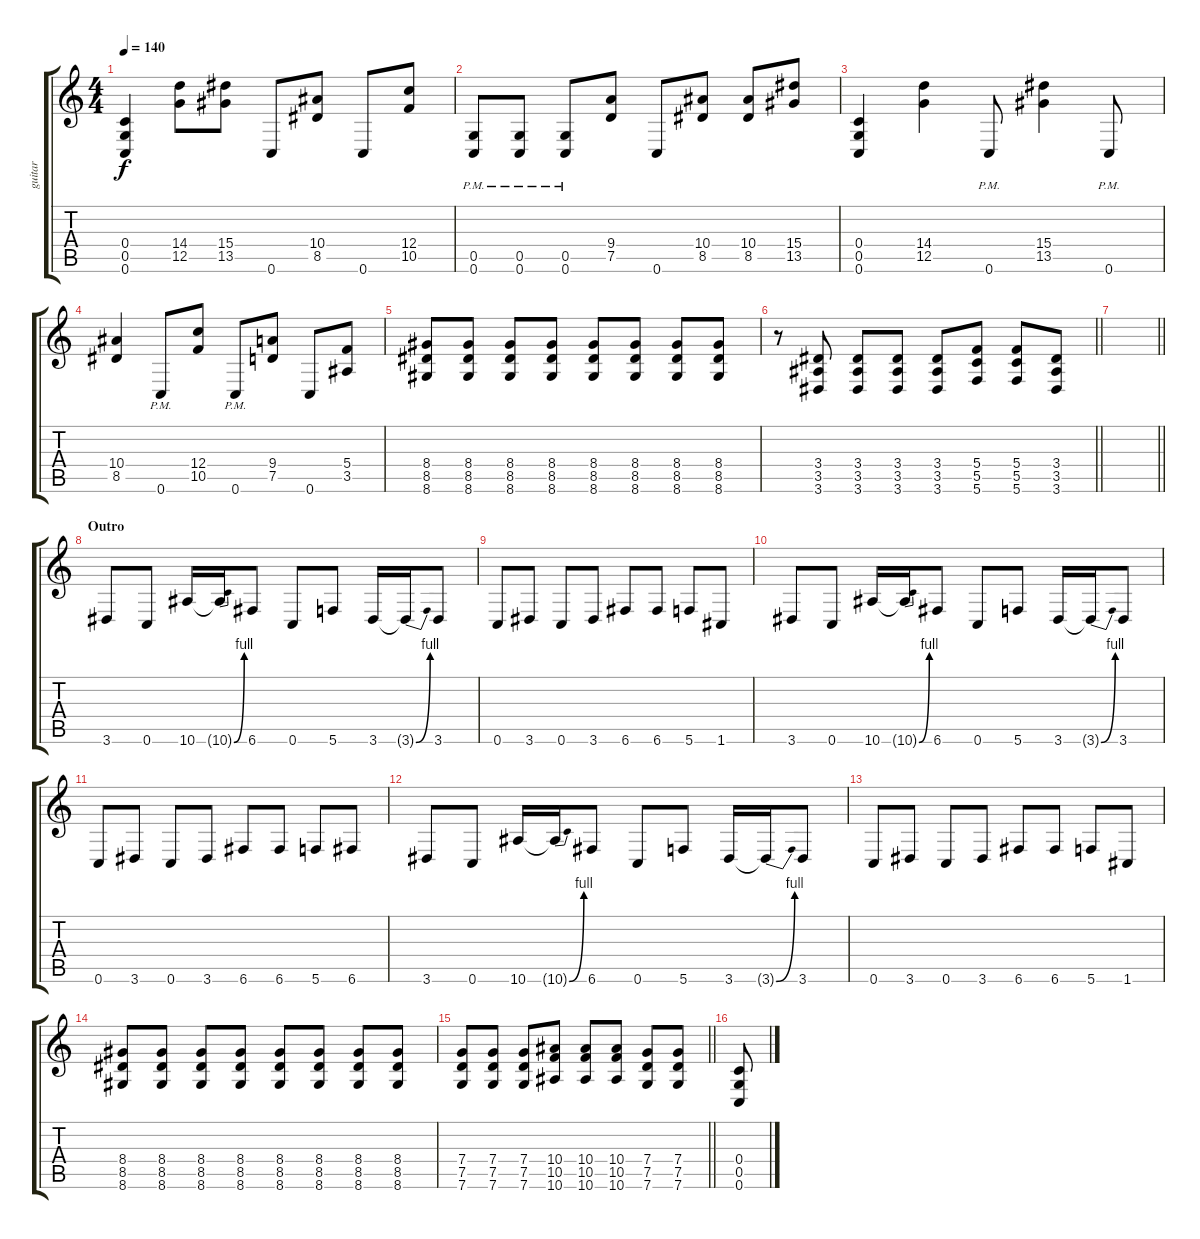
\track ("guitar" "guitar") {instrument distortionguitar}
\staff {score tabs}
\tuning (D4 A3 F3 C3 G2 C2) {hide}
\ts (4 4)
\tempo 140
\clef g2
\ks c
(0.4 0.5 0.6).4{dy f} (14.4 12.5).8 (15.4 13.5).8 0.6.8 (10.4 8.5).8 0.6.8 (12.4 10.5).8 |
(0.5{pm} 0.6{pm}).8 (0.5{pm} 0.6{pm}).8 (0.5{pm} 0.6{pm}).8 (9.4 7.5).8 0.6.8 (10.4 8.5).8 (10.4 8.5).8 (15.4 13.5).8 |
(0.4 0.5 0.6).4 (14.4 12.5).4 0.6{pm}.8 (15.4 13.5).4 0.6{pm}.8 |
(10.4 8.5).4 0.6{pm}.8 (12.4 10.5).8 0.6{pm}.8 (9.4 7.5).8 0.6.8 (5.4 3.5).8 |
(8.4 8.5 8.6).8 (8.4 8.5 8.6).8 (8.4 8.5 8.6).8 (8.4 8.5 8.6).8 (8.4 8.5 8.6).8 (8.4 8.5 8.6).8 (8.4 8.5 8.6).8 (8.4 8.5 8.6).8 |
\barLineRight lightlight
r.8 (3.4 3.5 3.6).8 (3.4 3.5 3.6).8 (3.4 3.5 3.6).8 (3.4 3.5 3.6).8 (5.4 5.5 5.6).8 (5.4 5.5 5.6).8 (3.4 3.5 3.6).8 |
\barLineRight lightlight
|
\section ("" "Outro")
3.6.8 0.6.8 10.6.16 10.6{be (bend 0 0 60 4) t}.16 6.6.8 0.6.8 5.6.8 3.6.16 3.6{be (bend 0 0 60 4) t}.16 3.6.8 |
0.6.8 3.6.8 0.6.8 3.6.8 6.6.8 6.6.8 5.6.8 1.6.8 |
3.6.8 0.6.8 10.6.16 10.6{be (bend 0 0 60 4) t}.16 6.6.8 0.6.8 5.6.8 3.6.16 3.6{be (bend 0 0 60 4) t}.16 3.6.8 |
0.6.8 3.6.8 0.6.8 3.6.8 6.6.8 6.6.8 5.6.8 6.6.8 |
3.6.8 0.6.8 10.6.16 10.6{be (bend 0 0 60 4) t}.16 6.6.8 0.6.8 5.6.8 3.6.16 3.6{be (bend 0 0 60 4) t}.16 3.6.8 |
0.6.8 3.6.8 0.6.8 3.6.8 6.6.8 6.6.8 5.6.8 1.6.8 |
(8.4 8.5 8.6).8 (8.4 8.5 8.6).8 (8.4 8.5 8.6).8 (8.4 8.5 8.6).8 (8.4 8.5 8.6).8 (8.4 8.5 8.6).8 (8.4 8.5 8.6).8 (8.4 8.5 8.6).8 |
\barLineRight lightlight
(7.4 7.5 7.6).8 (7.4 7.5 7.6).8 (7.4 7.5 7.6).8 (10.4 10.5 10.6).8 (10.4 10.5 10.6).8 (10.4 10.5 10.6).8 (7.4 7.5 7.6).8 (7.4 7.5 7.6).8 |
(0.4 0.5 0.6).8
